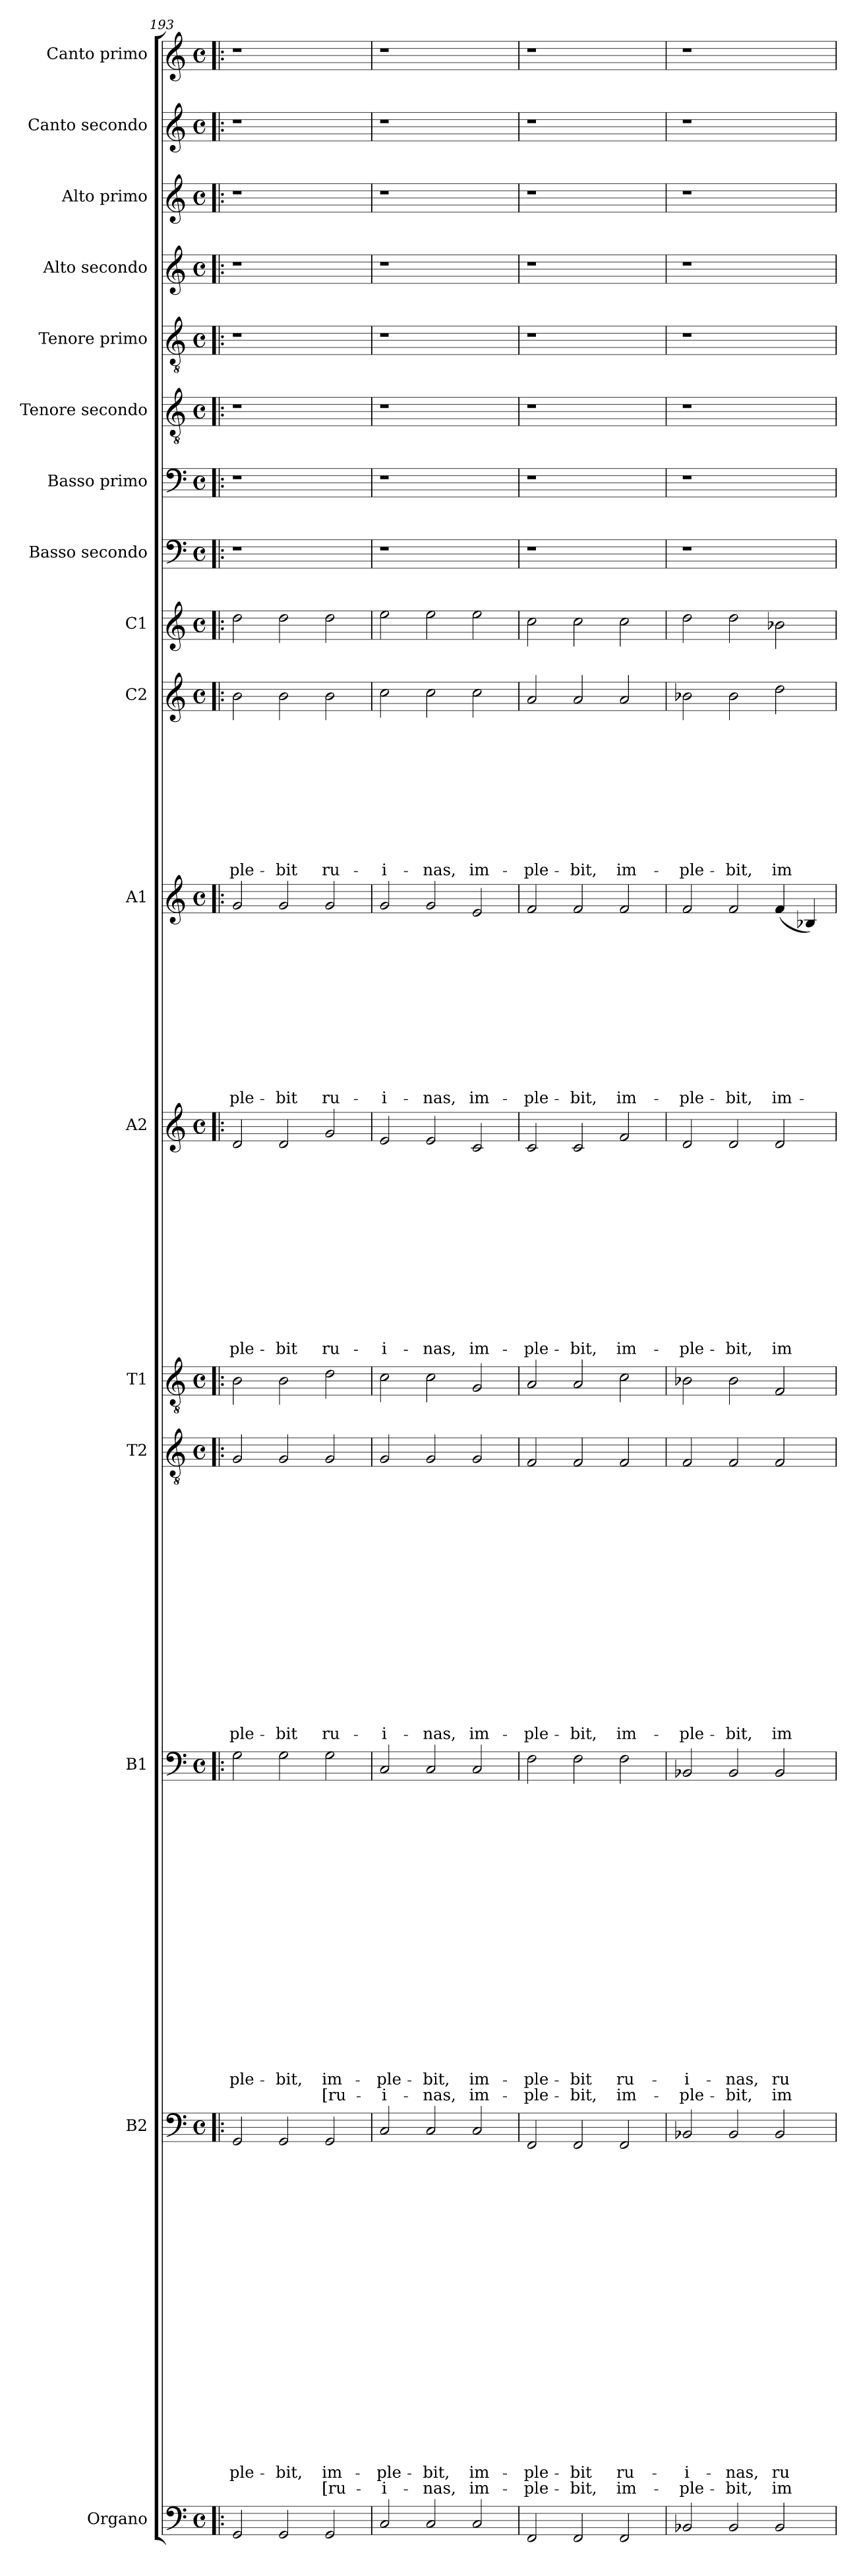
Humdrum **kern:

**kern	**kern	**text	**text	**text	**text	**text	**text	**text	**text	**text	**text	**text	**text	**text	**text	**text	**text	**text	**text	**text	**text	**text	**text	**kern	**text	**text	**text	**text	**text	**text	**text	**text	**text	**text	**text	**text	**text	**text	**text	**text	**text	**text	**text	**text	**kern	**text	**text	**text	**text	**text	**text	**text	**text	**text	**text	**text	**text	**text	**text	**text	**text	**text	**kern	**kern	**text	**text	**text	**text	**text	**text	**text	**text	**text	**text	**text	**text	**text	**kern	**text	**text	**text	**text	**text	**text	**text	**text	**text	**text	**text	**kern	**text	**text	**text	**text	**text	**text	**text	**text	**text	**text	**kern	**kern	**kern	**kern	**kern	**kern	**kern	**kern	**kern
*part17	*part16	*part16	*part16	*part16	*part16	*part16	*part16	*part16	*part16	*part16	*part16	*part16	*part16	*part16	*part16	*part16	*part16	*part16	*part16	*part16	*part16	*part16	*part16	*part15	*part15	*part15	*part15	*part15	*part15	*part15	*part15	*part15	*part15	*part15	*part15	*part15	*part15	*part15	*part15	*part15	*part15	*part15	*part15	*part15	*part14	*part14	*part14	*part14	*part14	*part14	*part14	*part14	*part14	*part14	*part14	*part14	*part14	*part14	*part14	*part14	*part14	*part14	*part13	*part12	*part12	*part12	*part12	*part12	*part12	*part12	*part12	*part12	*part12	*part12	*part12	*part12	*part12	*part11	*part11	*part11	*part11	*part11	*part11	*part11	*part11	*part11	*part11	*part11	*part11	*part10	*part10	*part10	*part10	*part10	*part10	*part10	*part10	*part10	*part10	*part10	*part9	*part8	*part7	*part6	*part5	*part4	*part3	*part2	*part1
*staff17	*staff16	*staff16	*staff16	*staff16	*staff16	*staff16	*staff16	*staff16	*staff16	*staff16	*staff16	*staff16	*staff16	*staff16	*staff16	*staff16	*staff16	*staff16	*staff16	*staff16	*staff16	*staff16	*staff16	*staff15	*staff15	*staff15	*staff15	*staff15	*staff15	*staff15	*staff15	*staff15	*staff15	*staff15	*staff15	*staff15	*staff15	*staff15	*staff15	*staff15	*staff15	*staff15	*staff15	*staff15	*staff14	*staff14	*staff14	*staff14	*staff14	*staff14	*staff14	*staff14	*staff14	*staff14	*staff14	*staff14	*staff14	*staff14	*staff14	*staff14	*staff14	*staff14	*staff13	*staff12	*staff12	*staff12	*staff12	*staff12	*staff12	*staff12	*staff12	*staff12	*staff12	*staff12	*staff12	*staff12	*staff12	*staff11	*staff11	*staff11	*staff11	*staff11	*staff11	*staff11	*staff11	*staff11	*staff11	*staff11	*staff11	*staff10	*staff10	*staff10	*staff10	*staff10	*staff10	*staff10	*staff10	*staff10	*staff10	*staff10	*staff9	*staff8	*staff7	*staff6	*staff5	*staff4	*staff3	*staff2	*staff1
*I"Organo	*I"B2	*	*	*	*	*	*	*	*	*	*	*	*	*	*	*	*	*	*	*	*	*	*	*I"B1	*	*	*	*	*	*	*	*	*	*	*	*	*	*	*	*	*	*	*	*	*I"T2	*	*	*	*	*	*	*	*	*	*	*	*	*	*	*	*	*	*I"T1	*I"A2	*	*	*	*	*	*	*	*	*	*	*	*	*	*I"A1	*	*	*	*	*	*	*	*	*	*	*	*I"C2	*	*	*	*	*	*	*	*	*	*	*I"C1	*I"Basso secondo	*I"Basso primo	*I"Tenore secondo	*I"Tenore primo	*I"Alto secondo	*I"Alto primo	*I"Canto secondo	*I"Canto primo
*I'Org.	*I'B2	*	*	*	*	*	*	*	*	*	*	*	*	*	*	*	*	*	*	*	*	*	*	*I'B1	*	*	*	*	*	*	*	*	*	*	*	*	*	*	*	*	*	*	*	*	*I'T2	*	*	*	*	*	*	*	*	*	*	*	*	*	*	*	*	*	*I'T1	*I'A2	*	*	*	*	*	*	*	*	*	*	*	*	*	*I'A1	*	*	*	*	*	*	*	*	*	*	*	*I'C2	*	*	*	*	*	*	*	*	*	*	*I'C1	*I'B2	*I'B1	*I'T2	*I'T1	*I'A2	*I'A1	*I'C2	*I'C1
!!LO:PB:g=z
*clefF4	*clefF4	*	*	*	*	*	*	*	*	*	*	*	*	*	*	*	*	*	*	*	*	*	*	*clefF4	*	*	*	*	*	*	*	*	*	*	*	*	*	*	*	*	*	*	*	*	*clefGv2	*	*	*	*	*	*	*	*	*	*	*	*	*	*	*	*	*	*clefGv2	*clefG2	*	*	*	*	*	*	*	*	*	*	*	*	*	*clefG2	*	*	*	*	*	*	*	*	*	*	*	*clefG2	*	*	*	*	*	*	*	*	*	*	*clefG2	*clefF4	*clefF4	*clefGv2	*clefGv2	*clefG2	*clefG2	*clefG2	*clefG2
*k[]	*k[]	*	*	*	*	*	*	*	*	*	*	*	*	*	*	*	*	*	*	*	*	*	*	*k[]	*	*	*	*	*	*	*	*	*	*	*	*	*	*	*	*	*	*	*	*	*k[]	*	*	*	*	*	*	*	*	*	*	*	*	*	*	*	*	*	*k[]	*k[]	*	*	*	*	*	*	*	*	*	*	*	*	*	*k[]	*	*	*	*	*	*	*	*	*	*	*	*k[]	*	*	*	*	*	*	*	*	*	*	*k[]	*k[]	*k[]	*k[]	*k[]	*k[]	*k[]	*k[]	*k[]
*C:	*C:	*	*	*	*	*	*	*	*	*	*	*	*	*	*	*	*	*	*	*	*	*	*	*C:	*	*	*	*	*	*	*	*	*	*	*	*	*	*	*	*	*	*	*	*	*C:	*	*	*	*	*	*	*	*	*	*	*	*	*	*	*	*	*	*C:	*C:	*	*	*	*	*	*	*	*	*	*	*	*	*	*C:	*	*	*	*	*	*	*	*	*	*	*	*C:	*	*	*	*	*	*	*	*	*	*	*C:	*C:	*C:	*C:	*C:	*C:	*C:	*C:	*C:
*M4/4	*M4/4	*	*	*	*	*	*	*	*	*	*	*	*	*	*	*	*	*	*	*	*	*	*	*M4/4	*	*	*	*	*	*	*	*	*	*	*	*	*	*	*	*	*	*	*	*	*M4/4	*	*	*	*	*	*	*	*	*	*	*	*	*	*	*	*	*	*M4/4	*M4/4	*	*	*	*	*	*	*	*	*	*	*	*	*	*M4/4	*	*	*	*	*	*	*	*	*	*	*	*M4/4	*	*	*	*	*	*	*	*	*	*	*M4/4	*M4/4	*M4/4	*M4/4	*M4/4	*M4/4	*M4/4	*M4/4	*M4/4
*met(c)	*met(c)	*	*	*	*	*	*	*	*	*	*	*	*	*	*	*	*	*	*	*	*	*	*	*met(c)	*	*	*	*	*	*	*	*	*	*	*	*	*	*	*	*	*	*	*	*	*met(c)	*	*	*	*	*	*	*	*	*	*	*	*	*	*	*	*	*	*met(c)	*met(c)	*	*	*	*	*	*	*	*	*	*	*	*	*	*met(c)	*	*	*	*	*	*	*	*	*	*	*	*met(c)	*	*	*	*	*	*	*	*	*	*	*met(c)	*met(c)	*met(c)	*met(c)	*met(c)	*met(c)	*met(c)	*met(c)	*met(c)
=193!|:	=193!|:	=193!|:	=193!|:	=193!|:	=193!|:	=193!|:	=193!|:	=193!|:	=193!|:	=193!|:	=193!|:	=193!|:	=193!|:	=193!|:	=193!|:	=193!|:	=193!|:	=193!|:	=193!|:	=193!|:	=193!|:	=193!|:	=193!|:	=193!|:	=193!|:	=193!|:	=193!|:	=193!|:	=193!|:	=193!|:	=193!|:	=193!|:	=193!|:	=193!|:	=193!|:	=193!|:	=193!|:	=193!|:	=193!|:	=193!|:	=193!|:	=193!|:	=193!|:	=193!|:	=193!|:	=193!|:	=193!|:	=193!|:	=193!|:	=193!|:	=193!|:	=193!|:	=193!|:	=193!|:	=193!|:	=193!|:	=193!|:	=193!|:	=193!|:	=193!|:	=193!|:	=193!|:	=193!|:	=193!|:	=193!|:	=193!|:	=193!|:	=193!|:	=193!|:	=193!|:	=193!|:	=193!|:	=193!|:	=193!|:	=193!|:	=193!|:	=193!|:	=193!|:	=193!|:	=193!|:	=193!|:	=193!|:	=193!|:	=193!|:	=193!|:	=193!|:	=193!|:	=193!|:	=193!|:	=193!|:	=193!|:	=193!|:	=193!|:	=193!|:	=193!|:	=193!|:	=193!|:	=193!|:	=193!|:	=193!|:	=193!|:	=193!|:	=193!|:	=193!|:	=193!|:	=193!|:	=193!|:	=193!|:	=193!|:
!	!	!	!	!	!	!	!	!	!	!	!	!	!	!	!	!	!	!	!	!	!	!LO:LY:b	!	!	!	!	!	!	!	!	!	!	!	!	!	!	!	!	!	!	!	!	!LO:LY:b	!	!	!	!	!	!	!	!	!	!	!	!	!	!	!	!	!	!	!LO:LY:b	!	!	!	!	!	!	!	!	!	!	!	!	!	!	!LO:LY:b	!	!	!	!	!	!	!	!	!	!	!	!LO:LY:b	!	!	!	!	!	!	!	!	!	!	!LO:LY:b	!	!	!	!	!	!	!	!	!
2GG/	2GG/	.	.	.	.	.	.	.	.	.	.	.	.	.	.	.	.	.	.	.	.	-ple-	.	2G\	.	.	.	.	.	.	.	.	.	.	.	.	.	.	.	.	.	.	-ple-	.	2G/	.	.	.	.	.	.	.	.	.	.	.	.	.	.	.	.	-ple-	2B\	2d/	.	.	.	.	.	.	.	.	.	.	.	.	-ple-	2g/	.	.	.	.	.	.	.	.	.	.	-ple-	2b\	.	.	.	.	.	.	.	.	.	-ple-	2dd\	1r	1r	1r	1r	1r	1r	1r	1r
!	!	!	!	!	!	!	!	!	!	!	!	!	!	!	!	!	!	!	!	!	!	!LO:LY:b	!	!	!	!	!	!	!	!	!	!	!	!	!	!	!	!	!	!	!	!	!LO:LY:b	!	!	!	!	!	!	!	!	!	!	!	!	!	!	!	!	!	!	!LO:LY:b	!	!	!	!	!	!	!	!	!	!	!	!	!	!	!LO:LY:b	!	!	!	!	!	!	!	!	!	!	!	!LO:LY:b	!	!	!	!	!	!	!	!	!	!	!LO:LY:b	!	!	!	!	!	!	!	!	!
2GG/	2GG/	.	.	.	.	.	.	.	.	.	.	.	.	.	.	.	.	.	.	.	.	-bit,	.	2G\	.	.	.	.	.	.	.	.	.	.	.	.	.	.	.	.	.	.	-bit,	.	2G/	.	.	.	.	.	.	.	.	.	.	.	.	.	.	.	.	-bit	2B\	2d/	.	.	.	.	.	.	.	.	.	.	.	.	-bit	2g/	.	.	.	.	.	.	.	.	.	.	-bit	2b\	.	.	.	.	.	.	.	.	.	-bit	2dd\	.	.	.	.	.	.	.	.
!	!	!	!	!	!	!	!	!	!	!	!	!	!	!	!	!	!	!	!	!	!	!LO:LY:b	!LO:LY:b	!	!	!	!	!	!	!	!	!	!	!	!	!	!	!	!	!	!	!	!LO:LY:b	!LO:LY:b	!	!	!	!	!	!	!	!	!	!	!	!	!	!	!	!	!	!LO:LY:b	!	!	!	!	!	!	!	!	!	!	!	!	!	!	!LO:LY:b	!	!	!	!	!	!	!	!	!	!	!	!LO:LY:b	!	!	!	!	!	!	!	!	!	!	!LO:LY:b	!	!	!	!	!	!	!	!	!
2GG/	2GG/	.	.	.	.	.	.	.	.	.	.	.	.	.	.	.	.	.	.	.	.	im-	[ru-	2G\	.	.	.	.	.	.	.	.	.	.	.	.	.	.	.	.	.	.	im-	[ru-	2G/	.	.	.	.	.	.	.	.	.	.	.	.	.	.	.	.	ru-	2d\	2g/	.	.	.	.	.	.	.	.	.	.	.	.	ru-	2g/	.	.	.	.	.	.	.	.	.	.	ru-	2b\	.	.	.	.	.	.	.	.	.	ru-	2dd\	2ryy	2ryy	2ryy	2ryy	2ryy	2ryy	2ryy	2ryy
=194	=194	=194	=194	=194	=194	=194	=194	=194	=194	=194	=194	=194	=194	=194	=194	=194	=194	=194	=194	=194	=194	=194	=194	=194	=194	=194	=194	=194	=194	=194	=194	=194	=194	=194	=194	=194	=194	=194	=194	=194	=194	=194	=194	=194	=194	=194	=194	=194	=194	=194	=194	=194	=194	=194	=194	=194	=194	=194	=194	=194	=194	=194	=194	=194	=194	=194	=194	=194	=194	=194	=194	=194	=194	=194	=194	=194	=194	=194	=194	=194	=194	=194	=194	=194	=194	=194	=194	=194	=194	=194	=194	=194	=194	=194	=194	=194	=194	=194	=194	=194	=194	=194	=194	=194	=194	=194	=194	=194	=194
!	!	!	!	!	!	!	!	!	!	!	!	!	!	!	!	!	!	!	!	!	!	!LO:LY:b	!LO:LY:b	!	!	!	!	!	!	!	!	!	!	!	!	!	!	!	!	!	!	!	!LO:LY:b	!LO:LY:b	!	!	!	!	!	!	!	!	!	!	!	!	!	!	!	!	!	!LO:LY:b	!	!	!	!	!	!	!	!	!	!	!	!	!	!	!LO:LY:b	!	!	!	!	!	!	!	!	!	!	!	!LO:LY:b	!	!	!	!	!	!	!	!	!	!	!LO:LY:b	!	!	!	!	!	!	!	!	!
2C/	2C/	.	.	.	.	.	.	.	.	.	.	.	.	.	.	.	.	.	.	.	.	-ple-	-i-	2C/	.	.	.	.	.	.	.	.	.	.	.	.	.	.	.	.	.	.	-ple-	-i-	2G/	.	.	.	.	.	.	.	.	.	.	.	.	.	.	.	.	-i-	2c\	2e/	.	.	.	.	.	.	.	.	.	.	.	.	-i-	2g/	.	.	.	.	.	.	.	.	.	.	-i-	2cc\	.	.	.	.	.	.	.	.	.	-i-	2ee\	1r	1r	1r	1r	1r	1r	1r	1r
!	!	!	!	!	!	!	!	!	!	!	!	!	!	!	!	!	!	!	!	!	!	!LO:LY:b	!LO:LY:b	!	!	!	!	!	!	!	!	!	!	!	!	!	!	!	!	!	!	!	!LO:LY:b	!LO:LY:b	!	!	!	!	!	!	!	!	!	!	!	!	!	!	!	!	!	!LO:LY:b	!	!	!	!	!	!	!	!	!	!	!	!	!	!	!LO:LY:b	!	!	!	!	!	!	!	!	!	!	!	!LO:LY:b	!	!	!	!	!	!	!	!	!	!	!LO:LY:b	!	!	!	!	!	!	!	!	!
2C/	2C/	.	.	.	.	.	.	.	.	.	.	.	.	.	.	.	.	.	.	.	.	-bit,	-nas,	2C/	.	.	.	.	.	.	.	.	.	.	.	.	.	.	.	.	.	.	-bit,	-nas,	2G/	.	.	.	.	.	.	.	.	.	.	.	.	.	.	.	.	-nas,	2c\	2e/	.	.	.	.	.	.	.	.	.	.	.	.	-nas,	2g/	.	.	.	.	.	.	.	.	.	.	-nas,	2cc\	.	.	.	.	.	.	.	.	.	-nas,	2ee\	.	.	.	.	.	.	.	.
!	!	!	!	!	!	!	!	!	!	!	!	!	!	!	!	!	!	!	!	!	!	!LO:LY:b	!LO:LY:b	!	!	!	!	!	!	!	!	!	!	!	!	!	!	!	!	!	!	!	!LO:LY:b	!LO:LY:b	!	!	!	!	!	!	!	!	!	!	!	!	!	!	!	!	!	!LO:LY:b	!	!	!	!	!	!	!	!	!	!	!	!	!	!	!LO:LY:b	!	!	!	!	!	!	!	!	!	!	!	!LO:LY:b	!	!	!	!	!	!	!	!	!	!	!LO:LY:b	!	!	!	!	!	!	!	!	!
2C/	2C/	.	.	.	.	.	.	.	.	.	.	.	.	.	.	.	.	.	.	.	.	im-	im-	2C/	.	.	.	.	.	.	.	.	.	.	.	.	.	.	.	.	.	.	im-	im-	2G/	.	.	.	.	.	.	.	.	.	.	.	.	.	.	.	.	im-	2G/	2c/	.	.	.	.	.	.	.	.	.	.	.	.	im-	2e/	.	.	.	.	.	.	.	.	.	.	im-	2cc\	.	.	.	.	.	.	.	.	.	im-	2ee\	2ryy	2ryy	2ryy	2ryy	2ryy	2ryy	2ryy	2ryy
=195	=195	=195	=195	=195	=195	=195	=195	=195	=195	=195	=195	=195	=195	=195	=195	=195	=195	=195	=195	=195	=195	=195	=195	=195	=195	=195	=195	=195	=195	=195	=195	=195	=195	=195	=195	=195	=195	=195	=195	=195	=195	=195	=195	=195	=195	=195	=195	=195	=195	=195	=195	=195	=195	=195	=195	=195	=195	=195	=195	=195	=195	=195	=195	=195	=195	=195	=195	=195	=195	=195	=195	=195	=195	=195	=195	=195	=195	=195	=195	=195	=195	=195	=195	=195	=195	=195	=195	=195	=195	=195	=195	=195	=195	=195	=195	=195	=195	=195	=195	=195	=195	=195	=195	=195	=195	=195	=195	=195	=195
!	!	!	!	!	!	!	!	!	!	!	!	!	!	!	!	!	!	!	!	!	!	!LO:LY:b	!LO:LY:b	!	!	!	!	!	!	!	!	!	!	!	!	!	!	!	!	!	!	!	!LO:LY:b	!LO:LY:b	!	!	!	!	!	!	!	!	!	!	!	!	!	!	!	!	!	!LO:LY:b	!	!	!	!	!	!	!	!	!	!	!	!	!	!	!LO:LY:b	!	!	!	!	!	!	!	!	!	!	!	!LO:LY:b	!	!	!	!	!	!	!	!	!	!	!LO:LY:b	!	!	!	!	!	!	!	!	!
2FF/	2FF/	.	.	.	.	.	.	.	.	.	.	.	.	.	.	.	.	.	.	.	.	-ple-	-ple-	2F\	.	.	.	.	.	.	.	.	.	.	.	.	.	.	.	.	.	.	-ple-	-ple-	2F/	.	.	.	.	.	.	.	.	.	.	.	.	.	.	.	.	-ple-	2A/	2c/	.	.	.	.	.	.	.	.	.	.	.	.	-ple-	2f/	.	.	.	.	.	.	.	.	.	.	-ple-	2a/	.	.	.	.	.	.	.	.	.	-ple-	2cc\	1r	1r	1r	1r	1r	1r	1r	1r
!	!	!	!	!	!	!	!	!	!	!	!	!	!	!	!	!	!	!	!	!	!	!LO:LY:b	!LO:LY:b	!	!	!	!	!	!	!	!	!	!	!	!	!	!	!	!	!	!	!	!LO:LY:b	!LO:LY:b	!	!	!	!	!	!	!	!	!	!	!	!	!	!	!	!	!	!LO:LY:b	!	!	!	!	!	!	!	!	!	!	!	!	!	!	!LO:LY:b	!	!	!	!	!	!	!	!	!	!	!	!LO:LY:b	!	!	!	!	!	!	!	!	!	!	!LO:LY:b	!	!	!	!	!	!	!	!	!
2FF/	2FF/	.	.	.	.	.	.	.	.	.	.	.	.	.	.	.	.	.	.	.	.	-bit	-bit,	2F\	.	.	.	.	.	.	.	.	.	.	.	.	.	.	.	.	.	.	-bit	-bit,	2F/	.	.	.	.	.	.	.	.	.	.	.	.	.	.	.	.	-bit,	2A/	2c/	.	.	.	.	.	.	.	.	.	.	.	.	-bit,	2f/	.	.	.	.	.	.	.	.	.	.	-bit,	2a/	.	.	.	.	.	.	.	.	.	-bit,	2cc\	.	.	.	.	.	.	.	.
!	!	!	!	!	!	!	!	!	!	!	!	!	!	!	!	!	!	!	!	!	!	!LO:LY:b	!LO:LY:b	!	!	!	!	!	!	!	!	!	!	!	!	!	!	!	!	!	!	!	!LO:LY:b	!LO:LY:b	!	!	!	!	!	!	!	!	!	!	!	!	!	!	!	!	!	!LO:LY:b	!	!	!	!	!	!	!	!	!	!	!	!	!	!	!LO:LY:b	!	!	!	!	!	!	!	!	!	!	!	!LO:LY:b	!	!	!	!	!	!	!	!	!	!	!LO:LY:b	!	!	!	!	!	!	!	!	!
2FF/	2FF/	.	.	.	.	.	.	.	.	.	.	.	.	.	.	.	.	.	.	.	.	ru-	im-	2F\	.	.	.	.	.	.	.	.	.	.	.	.	.	.	.	.	.	.	ru-	im-	2F/	.	.	.	.	.	.	.	.	.	.	.	.	.	.	.	.	im-	2c\	2f/	.	.	.	.	.	.	.	.	.	.	.	.	im-	2f/	.	.	.	.	.	.	.	.	.	.	im-	2a/	.	.	.	.	.	.	.	.	.	im-	2cc\	2ryy	2ryy	2ryy	2ryy	2ryy	2ryy	2ryy	2ryy
=196	=196	=196	=196	=196	=196	=196	=196	=196	=196	=196	=196	=196	=196	=196	=196	=196	=196	=196	=196	=196	=196	=196	=196	=196	=196	=196	=196	=196	=196	=196	=196	=196	=196	=196	=196	=196	=196	=196	=196	=196	=196	=196	=196	=196	=196	=196	=196	=196	=196	=196	=196	=196	=196	=196	=196	=196	=196	=196	=196	=196	=196	=196	=196	=196	=196	=196	=196	=196	=196	=196	=196	=196	=196	=196	=196	=196	=196	=196	=196	=196	=196	=196	=196	=196	=196	=196	=196	=196	=196	=196	=196	=196	=196	=196	=196	=196	=196	=196	=196	=196	=196	=196	=196	=196	=196	=196	=196	=196	=196
!	!	!	!	!	!	!	!	!	!	!	!	!	!	!	!	!	!	!	!	!	!	!LO:LY:b	!LO:LY:b	!	!	!	!	!	!	!	!	!	!	!	!	!	!	!	!	!	!	!	!LO:LY:b	!LO:LY:b	!	!	!	!	!	!	!	!	!	!	!	!	!	!	!	!	!	!LO:LY:b	!	!	!	!	!	!	!	!	!	!	!	!	!	!	!LO:LY:b	!	!	!	!	!	!	!	!	!	!	!	!LO:LY:b	!	!	!	!	!	!	!	!	!	!	!LO:LY:b	!	!	!	!	!	!	!	!	!
2BB-X/	2BB-X/	.	.	.	.	.	.	.	.	.	.	.	.	.	.	.	.	.	.	.	.	-i-	-ple-	2BB-X/	.	.	.	.	.	.	.	.	.	.	.	.	.	.	.	.	.	.	-i-	-ple-	2F/	.	.	.	.	.	.	.	.	.	.	.	.	.	.	.	.	-ple-	2B-X\	2d/	.	.	.	.	.	.	.	.	.	.	.	.	-ple-	2f/	.	.	.	.	.	.	.	.	.	.	-ple-	2b-X\	.	.	.	.	.	.	.	.	.	-ple-	2dd\	1r	1r	1r	1r	1r	1r	1r	1r
!	!	!	!	!	!	!	!	!	!	!	!	!	!	!	!	!	!	!	!	!	!	!LO:LY:b	!LO:LY:b	!	!	!	!	!	!	!	!	!	!	!	!	!	!	!	!	!	!	!	!LO:LY:b	!LO:LY:b	!	!	!	!	!	!	!	!	!	!	!	!	!	!	!	!	!	!LO:LY:b	!	!	!	!	!	!	!	!	!	!	!	!	!	!	!LO:LY:b	!	!	!	!	!	!	!	!	!	!	!	!LO:LY:b	!	!	!	!	!	!	!	!	!	!	!LO:LY:b	!	!	!	!	!	!	!	!	!
2BB-/	2BB-/	.	.	.	.	.	.	.	.	.	.	.	.	.	.	.	.	.	.	.	.	-nas,	-bit,	2BB-/	.	.	.	.	.	.	.	.	.	.	.	.	.	.	.	.	.	.	-nas,	-bit,	2F/	.	.	.	.	.	.	.	.	.	.	.	.	.	.	.	.	-bit,	2B-\	2d/	.	.	.	.	.	.	.	.	.	.	.	.	-bit,	2f/	.	.	.	.	.	.	.	.	.	.	-bit,	2b-\	.	.	.	.	.	.	.	.	.	-bit,	2dd\	.	.	.	.	.	.	.	.
!	!	!	!	!	!	!	!	!	!	!	!	!	!	!	!	!	!	!	!	!	!	!LO:LY:b	!LO:LY:b	!	!	!	!	!	!	!	!	!	!	!	!	!	!	!	!	!	!	!	!LO:LY:b	!LO:LY:b	!	!	!	!	!	!	!	!	!	!	!	!	!	!	!	!	!	!LO:LY:b	!	!	!	!	!	!	!	!	!	!	!	!	!	!	!LO:LY:b	!	!	!	!	!	!	!	!	!	!	!	!LO:LY:b	!	!	!	!	!	!	!	!	!	!	!LO:LY:b	!	!	!	!	!	!	!	!	!
2BB-/	2BB-/	.	.	.	.	.	.	.	.	.	.	.	.	.	.	.	.	.	.	.	.	ru-	im-	2BB-/	.	.	.	.	.	.	.	.	.	.	.	.	.	.	.	.	.	.	ru-	im-	2F/	.	.	.	.	.	.	.	.	.	.	.	.	.	.	.	.	im-	2F/	2d/	.	.	.	.	.	.	.	.	.	.	.	.	im-	(<4f/	.	.	.	.	.	.	.	.	.	.	im-	2dd\	.	.	.	.	.	.	.	.	.	im-	2b-X\	2ryy	2ryy	2ryy	2ryy	2ryy	2ryy	2ryy	2ryy
.	.	.	.	.	.	.	.	.	.	.	.	.	.	.	.	.	.	.	.	.	.	.	.	.	.	.	.	.	.	.	.	.	.	.	.	.	.	.	.	.	.	.	.	.	.	.	.	.	.	.	.	.	.	.	.	.	.	.	.	.	.	.	.	.	.	.	.	.	.	.	.	.	.	.	.	.	.	4B-X/)	.	.	.	.	.	.	.	.	.	.	.	.	.	.	.	.	.	.	.	.	.	.	.	.	.	.	.	.	.	.	.
=	=	=	=	=	=	=	=	=	=	=	=	=	=	=	=	=	=	=	=	=	=	=	=	=	=	=	=	=	=	=	=	=	=	=	=	=	=	=	=	=	=	=	=	=	=	=	=	=	=	=	=	=	=	=	=	=	=	=	=	=	=	=	=	=	=	=	=	=	=	=	=	=	=	=	=	=	=	=	=	=	=	=	=	=	=	=	=	=	=	=	=	=	=	=	=	=	=	=	=	=	=	=	=	=	=	=	=	=	=
*-	*-	*-	*-	*-	*-	*-	*-	*-	*-	*-	*-	*-	*-	*-	*-	*-	*-	*-	*-	*-	*-	*-	*-	*-	*-	*-	*-	*-	*-	*-	*-	*-	*-	*-	*-	*-	*-	*-	*-	*-	*-	*-	*-	*-	*-	*-	*-	*-	*-	*-	*-	*-	*-	*-	*-	*-	*-	*-	*-	*-	*-	*-	*-	*-	*-	*-	*-	*-	*-	*-	*-	*-	*-	*-	*-	*-	*-	*-	*-	*-	*-	*-	*-	*-	*-	*-	*-	*-	*-	*-	*-	*-	*-	*-	*-	*-	*-	*-	*-	*-	*-	*-	*-	*-	*-	*-	*-	*-	*-
